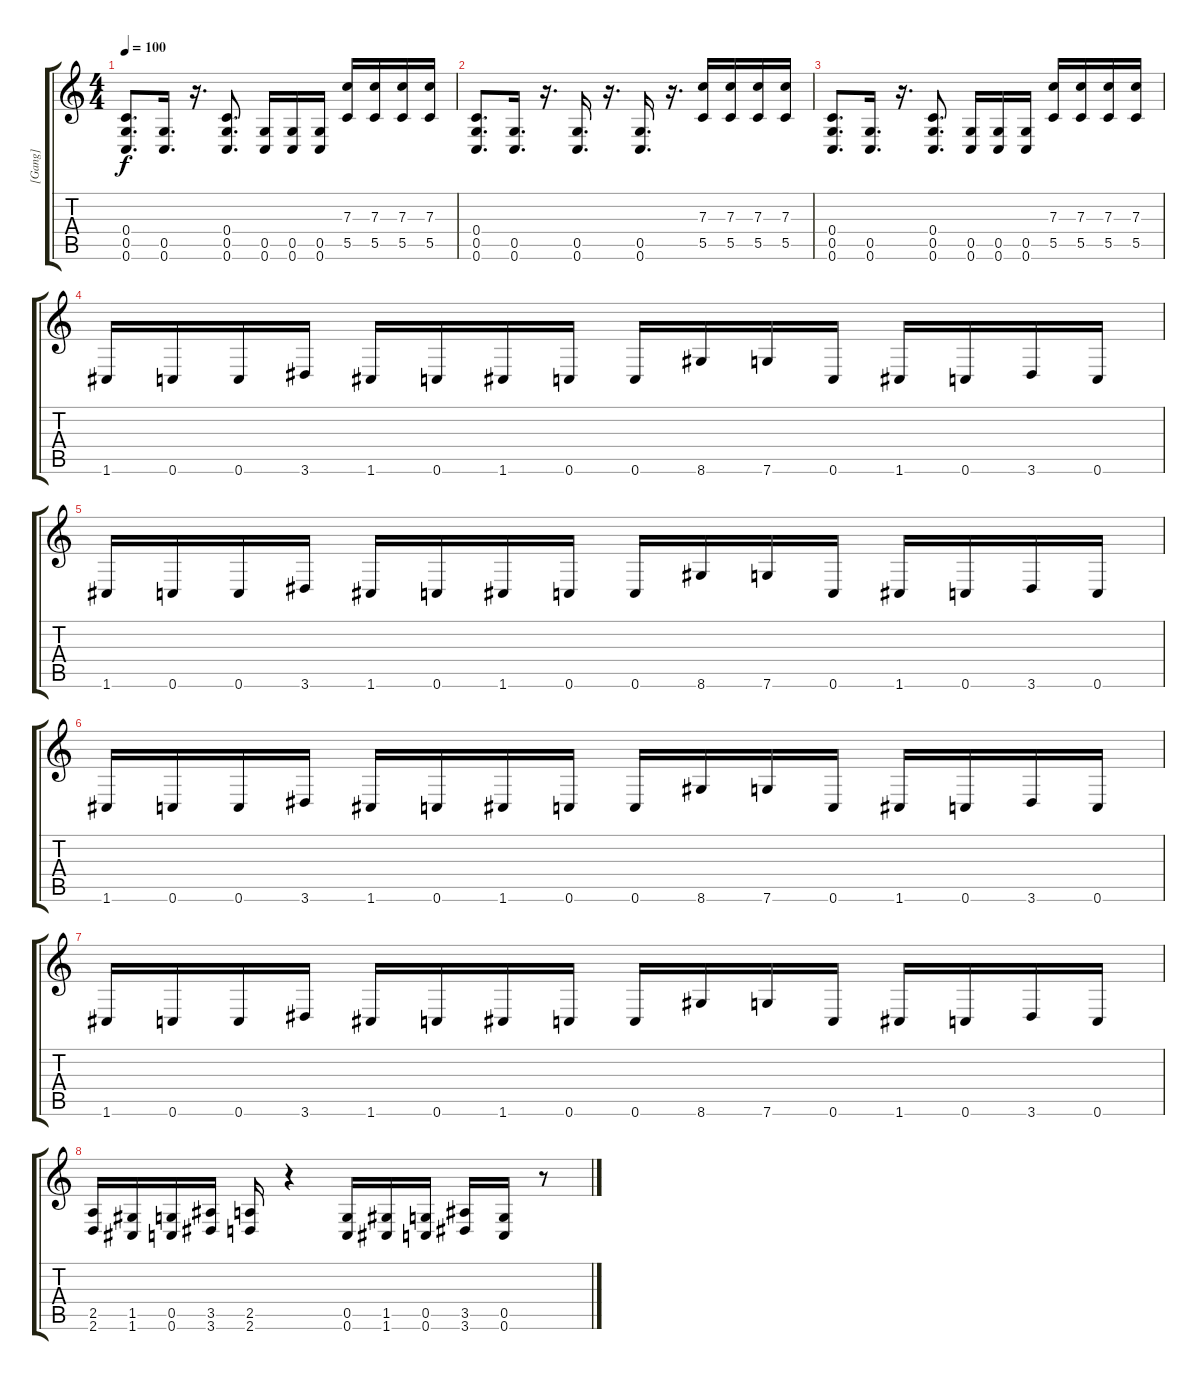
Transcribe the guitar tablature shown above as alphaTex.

\track ("[Gang]" "[Gang]") {instrument distortionguitar}
\staff {score tabs}
\tuning (D4 A3 F3 C3 G2 C2) {hide}
\ts (4 4)
\tempo 100
\clef g2
\ks c
(0.4 0.5 0.6).8{d dy f} (0.5 0.6).16{d} r.16{d} (0.4 0.5 0.6).8{d} (0.5 0.6).16 (0.5 0.6).16 (0.5 0.6).16 (7.3 5.5).16 (7.3 5.5).16 (7.3 5.5).16 (7.3 5.5).16 |
(0.4 0.5 0.6).8{d} (0.5 0.6).16{d} r.16{d} (0.5 0.6).16{d} r.16{d} (0.5 0.6).16{d} r.16{d} (7.3 5.5).16 (7.3 5.5).16 (7.3 5.5).16 (7.3 5.5).16 |
(0.4 0.5 0.6).8{d} (0.5 0.6).16{d} r.16{d} (0.4 0.5 0.6).8{d} (0.5 0.6).16 (0.5 0.6).16 (0.5 0.6).16 (7.3 5.5).16 (7.3 5.5).16 (7.3 5.5).16 (7.3 5.5).16 |
1.6.16 0.6.16 0.6.16 3.6.16 1.6.16 0.6.16 1.6.16 0.6.16 0.6.16 8.6.16 7.6.16 0.6.16 1.6.16 0.6.16 3.6.16 0.6.16 |
1.6.16 0.6.16 0.6.16 3.6.16 1.6.16 0.6.16 1.6.16 0.6.16 0.6.16 8.6.16 7.6.16 0.6.16 1.6.16 0.6.16 3.6.16 0.6.16 |
1.6.16 0.6.16 0.6.16 3.6.16 1.6.16 0.6.16 1.6.16 0.6.16 0.6.16 8.6.16 7.6.16 0.6.16 1.6.16 0.6.16 3.6.16 0.6.16 |
1.6.16 0.6.16 0.6.16 3.6.16 1.6.16 0.6.16 1.6.16 0.6.16 0.6.16 8.6.16 7.6.16 0.6.16 1.6.16 0.6.16 3.6.16 0.6.16 |
(2.5 2.6).16 (1.5 1.6).16 (0.5 0.6).16 (3.5 3.6).16 (2.5 2.6).16 r.4 (0.5 0.6).16 (1.5 1.6).16 (0.5 0.6).16 (3.5 3.6).16 (0.5 0.6).16 r.8
